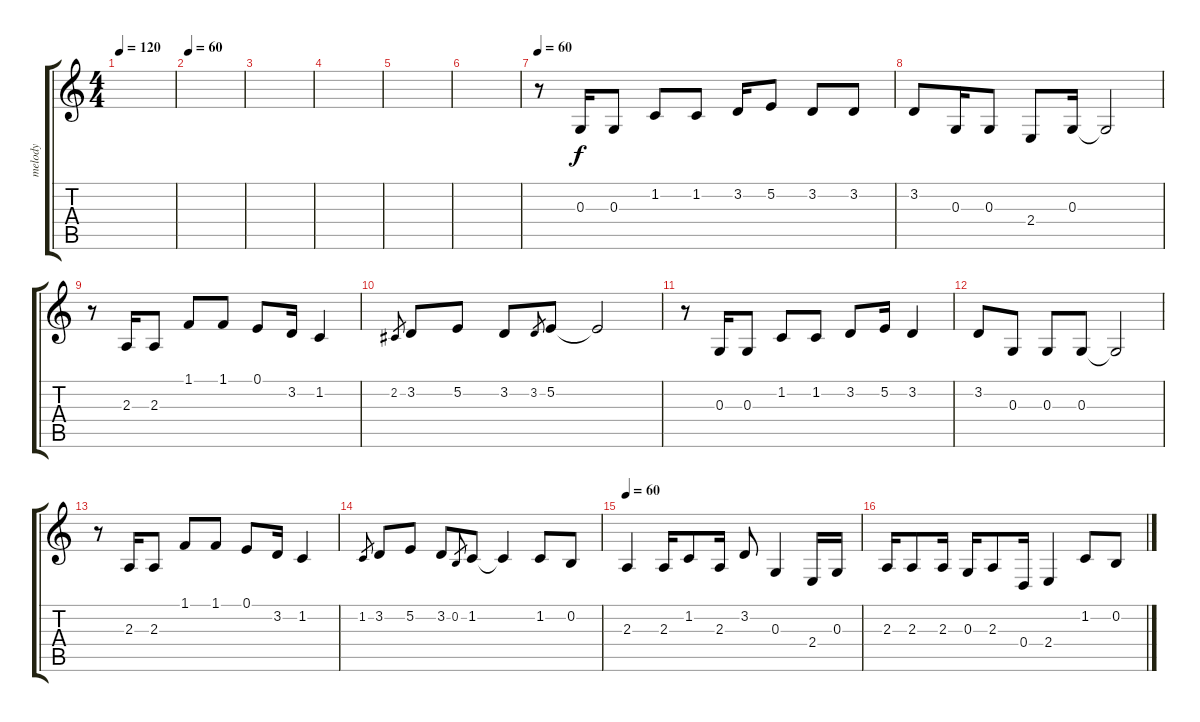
\track ("melody" "melody") {instrument lead1square}
\staff {score tabs}
\tuning (E4 B3 G3 D3 A2 E2) {hide}
\ts (4 4)
\tempo 120
\clef g2
\ks c
|
\tempo 60
|
|
|
|
|
\tempo 60
r.8 0.3.16 0.3.8 1.2.8 1.2.8 3.2.16 5.2.8 3.2.8 3.2.8 |
3.2.8 0.3.16 0.3.8 2.4.8 0.3.16 0.3{t}.2 |
r.8 2.3.16 2.3.8 1.1.8 1.1.8 0.1.8 3.2.16 1.2.4 |
2.2.8{gr} 3.2.8 5.2.8 3.2.8 3.2.8{gr} 5.2.8 5.2{t}.2 |
r.8 0.3.16 0.3.8 1.2.8 1.2.8 3.2.8 5.2.16 3.2.4 |
3.2.8 0.3.8 0.3.8 0.3.8 0.3{t}.2 |
r.8 2.3.16 2.3.8 1.1.8 1.1.8 0.1.8 3.2.16 1.2.4 |
1.2.8{gr} 3.2.8 5.2.8 3.2.8 0.2.8{gr} 1.2.8 1.2{t}.4 1.2.8 0.2.8 |
\tempo 60
2.3.4 2.3.16 1.2.8 2.3.16 3.2.8 0.3.4 2.4.16 0.3.16 |
2.3.16 2.3.8 2.3.16 0.3.16 2.3.8 0.4.16 2.4.4 1.2.8 0.2.8
